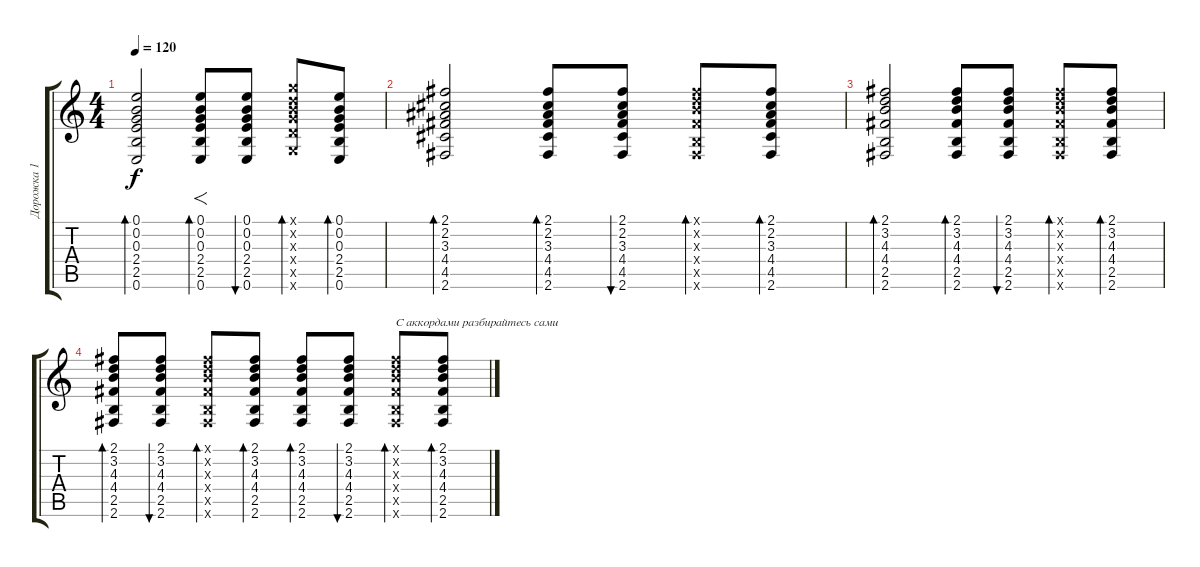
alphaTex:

\track ("Дорожка 1" "Дорожка 1") {instrument electricguitarclean}
\staff {score tabs}
\tuning (E4 B3 G3 D3 A2 E2) {hide}
\ts (4 4)
\tempo 120
\clef g2
\ks c
(0.1 0.2 0.3 2.4 2.5 0.6).2{bd 120 dy f} (0.1 0.2 0.3 2.4 2.5 0.6).8{f bd 120} (0.1 0.2 0.3 2.4 2.5 0.6).8{bu 120} (3.1{x} 3.2{x} 4.3{x} 5.4{x} 5.5{x} 3.6{x}).8{bd 120} (0.1 0.2 0.3 2.4 2.5 0.6).8{bd 120} |
(2.1 2.2 3.3 4.4 4.5 2.6).2{bd 120} (2.1 2.2 3.3 4.4 4.5 2.6).8{bd 120} (2.1 2.2 3.3 4.4 4.5 2.6).8{bu 120} (2.1{x} 3.2{x} 4.3{x} 4.4{x} 2.5{x} 2.6{x}).8{bd 120} (2.1 2.2 3.3 4.4 4.5 2.6).8{bd 120} |
(2.1 3.2 4.3 4.4 2.5 2.6).2{bd 120} (2.1 3.2 4.3 4.4 2.5 2.6).8{bd 120} (2.1 3.2 4.3 4.4 2.5 2.6).8{bu 120} (2.1{x} 3.2{x} 4.3{x} 4.4{x} 2.5{x} 2.6{x}).8{bd 120} (2.1 3.2 4.3 4.4 2.5 2.6).8{bd 120} |
(2.1 3.2 4.3 4.4 2.5 2.6).8{bd 120} (2.1 3.2 4.3 4.4 2.5 2.6).8{bu 120} (2.1{x} 3.2{x} 4.3{x} 4.4{x} 2.5{x} 2.6{x}).8{bd 120} (2.1 3.2 4.3 4.4 2.5 2.6).8{bd 120} (2.1 3.2 4.3 4.4 2.5 2.6).8{bd 120} (2.1 3.2 4.3 4.4 2.5 2.6).8{bu 120} (2.1{x} 3.2{x} 4.3{x} 4.4{x} 2.5{x} 2.6{x}).8{bd 120 txt "С аккордами разбирайтесь сами"} (2.1 3.2 4.3 4.4 2.5 2.6).8{bd 120}
